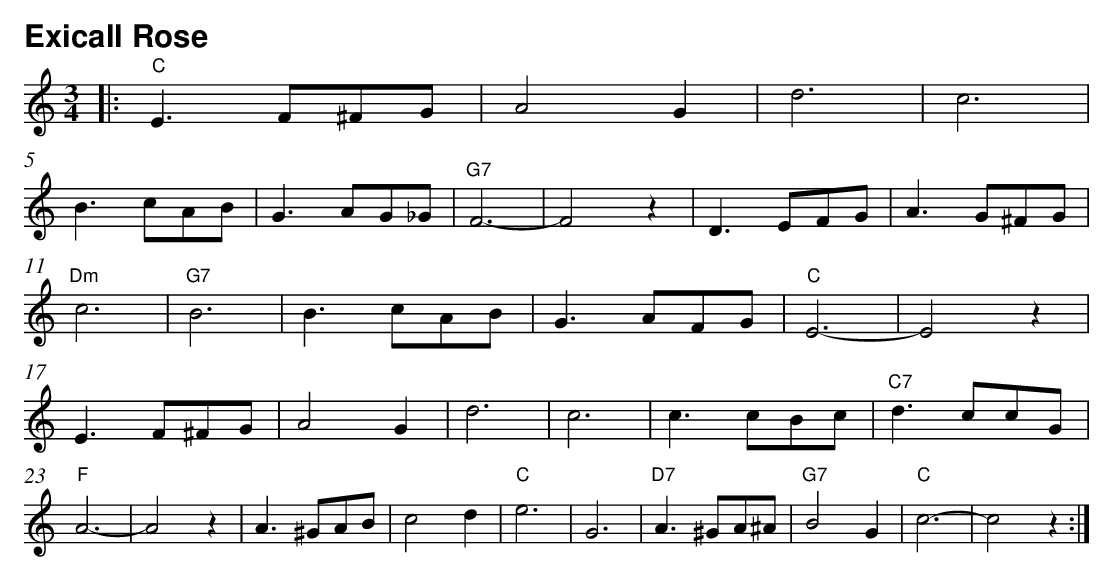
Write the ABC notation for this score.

X:1
T:Exicall Rose
%%score 1 2
L:1/4
M:3/4
U:t=tenuto
K:C
V:1 treble
|: "C" E3/2 F/^F/G/ | A2 G | d3 | c3 |$ B3/2 c/A/B/ | G3/2 A/G/_G/ |
"G7" F3- | F2 z | D3/2 E/F/G/ | A3/2 G/^F/G/ |"Dm" c3 |"G7" B3 | B3/2 c/A/B/ |
G3/2 A/F/G/ |"C" E3- | E2 z | E3/2 F/^F/G/ | A2 G |d3 |
c3 | c3/2 c/B/c/ |"C7" d3/2 c/c/G/ |"F" A3- | A2 z | A3/2 ^G/A/B/ |
c2 d |"C" e3 | G3 |"D7" A3/2 ^G/A/^A/ |"G7" B2 G |"C" c3- | c2 z :|]
